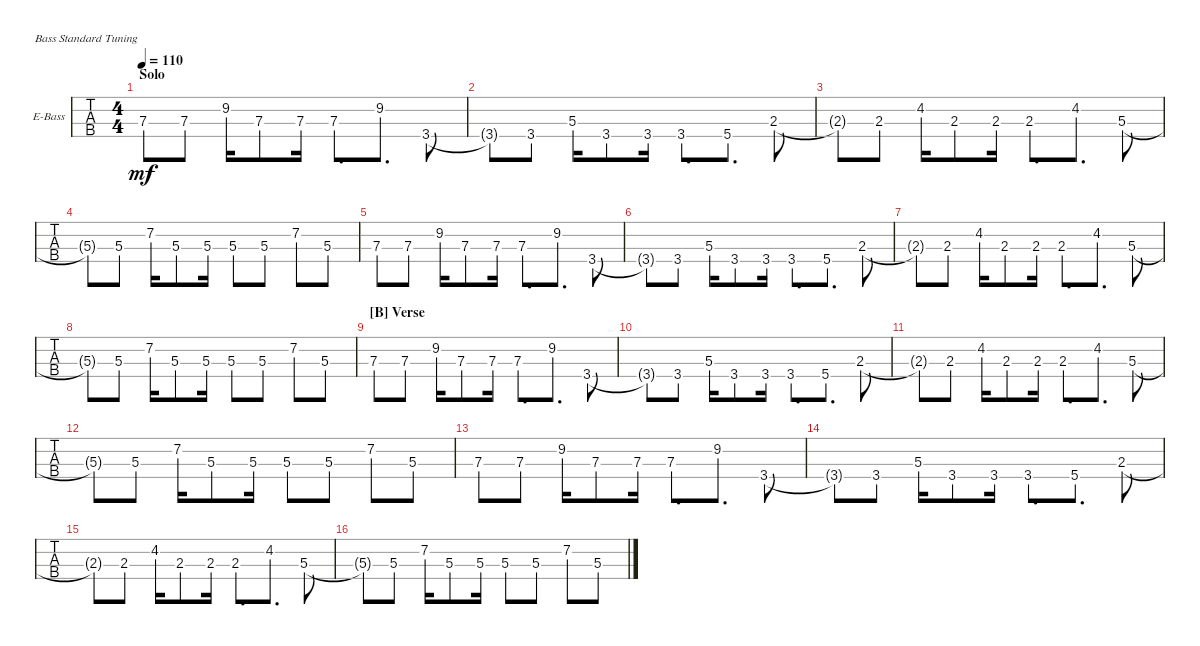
\defaultSystemsLayout 4
\bracketExtendMode groupsimilarinstruments
\firstSystemTrackNameOrientation horizontal
\otherSystemsTrackNameOrientation horizontal
\track ("Akshay" "E-Bass") {instrument electricbassfinger}
\staff {tabs}
\tuning (G2 D2 A1 E1)
\ts (4 4)
\section ("" "Solo")
\tempo 110
\clef f4
\ks c
7.3.8{dy mf} 7.3.8 9.2.16 7.3.8 7.3.16 7.3.8{d} 9.2.8{d} 3.4.8 |
3.4{t}.8 3.4.8 5.3.16 3.4.8 3.4.16 3.4.8{d} 5.4.8{d} 2.3.8 |
2.3{t}.8 2.3.8 4.2.16 2.3.8 2.3.16 2.3.8{d} 4.2.8{d} 5.3.8 |
5.3{t}.8 5.3.8 7.2.16 5.3.8 5.3.16 5.3.8 5.3.8 7.2.8 5.3.8 |
7.3.8 7.3.8 9.2.16 7.3.8 7.3.16 7.3.8{d} 9.2.8{d} 3.4.8 |
3.4{t}.8 3.4.8 5.3.16 3.4.8 3.4.16 3.4.8{d} 5.4.8{d} 2.3.8 |
2.3{t}.8 2.3.8 4.2.16 2.3.8 2.3.16 2.3.8{d} 4.2.8{d} 5.3.8 |
5.3{t}.8 5.3.8 7.2.16 5.3.8 5.3.16 5.3.8 5.3.8 7.2.8 5.3.8 |
\section ("B" "Verse")
7.3.8 7.3.8 9.2.16 7.3.8 7.3.16 7.3.8{d} 9.2.8{d} 3.4.8 |
3.4{t}.8 3.4.8 5.3.16 3.4.8 3.4.16 3.4.8{d} 5.4.8{d} 2.3.8 |
2.3{t}.8 2.3.8 4.2.16 2.3.8 2.3.16 2.3.8{d} 4.2.8{d} 5.3.8 |
5.3{t}.8 5.3.8 7.2.16 5.3.8 5.3.16 5.3.8 5.3.8 7.2.8 5.3.8 |
7.3.8 7.3.8 9.2.16 7.3.8 7.3.16 7.3.8{d} 9.2.8{d} 3.4.8 |
3.4{t}.8 3.4.8 5.3.16 3.4.8 3.4.16 3.4.8{d} 5.4.8{d} 2.3.8 |
2.3{t}.8 2.3.8 4.2.16 2.3.8 2.3.16 2.3.8{d} 4.2.8{d} 5.3.8 |
5.3{t}.8 5.3.8 7.2.16 5.3.8 5.3.16 5.3.8 5.3.8 7.2.8 5.3.8
